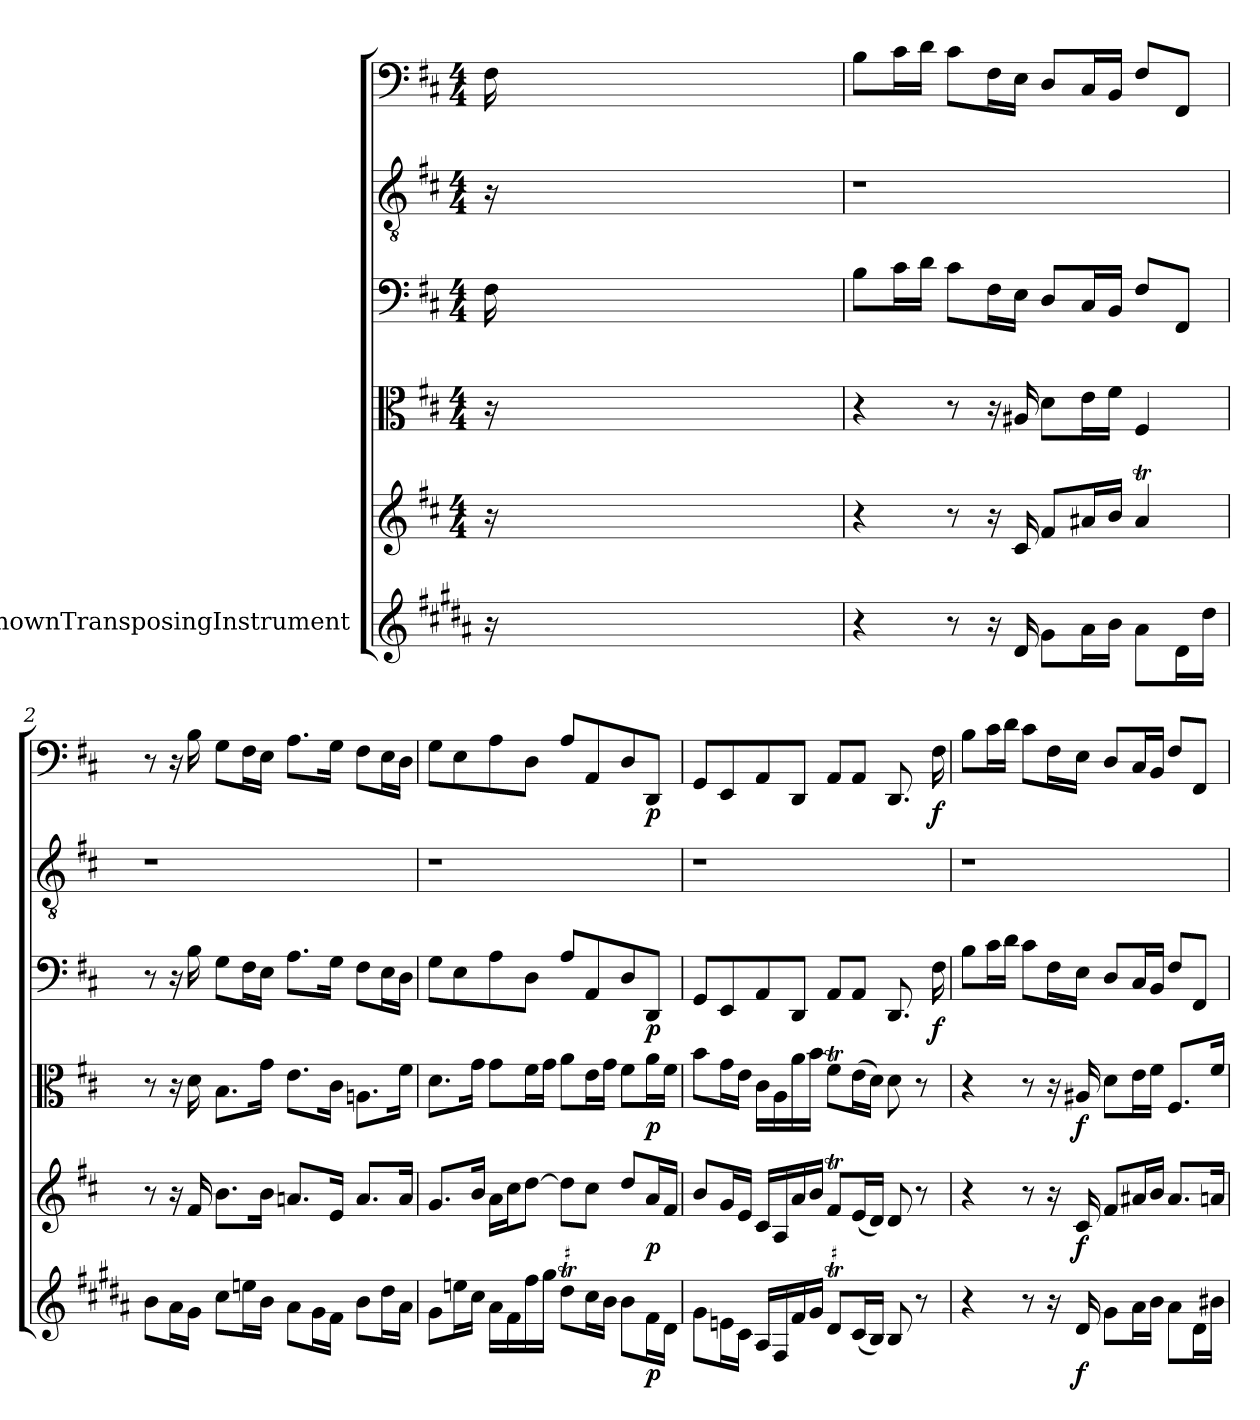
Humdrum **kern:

**kern	**dynam	**kern	**dynam	**kern	**dynam	**kern	**dynam	**kern	**kern	**dynam
*part6	*part6	*part5	*part5	*part4	*part4	*part3	*part3	*part2	*part1	*part1
*staff6	*staff6	*staff5	*staff5	*staff4	*staff4	*staff3	*staff3	*staff2	*staff1	*staff1
*I"UnknownTransposingInstrument	*	*	*	*	*	*	*	*	*	*
*clefG2	*	*clefG2	*	*clefC3	*	*clefF4	*	*clefGv2	*clefF4	*
*ITrd-2c-3	*	*	*	*	*	*	*	*	*	*
*k[f#c#]	*	*k[f#c#]	*	*k[f#c#]	*	*k[f#c#]	*	*k[f#c#]	*k[f#c#]	*
*	*	*M4/4	*	*M4/4	*	*M4/4	*	*M4/4	*M4/4	*
=	=	=	=	=	=	=	=	=	=	=
16r	.	16r	.	16r	.	16F#\	.	16r	16F#\	.
2ryy	.	2ryy	.	2ryy	.	2ryy	.	2ryy	2ryy	.
32ryy	.	32ryy	.	32ryy	.	32ryy	.	32ryy	32ryy	.
32ryy	.	32ryy	.	32ryy	.	32ryy	.	32ryy	32ryy	.
32ryy	.	32ryy	.	32ryy	.	32ryy	.	32ryy	32ryy	.
32ryy	.	32ryy	.	32ryy	.	32ryy	.	32ryy	32ryy	.
32ryy	.	32ryy	.	32ryy	.	32ryy	.	32ryy	32ryy	.
32ryy	.	32ryy	.	32ryy	.	32ryy	.	32ryy	32ryy	.
32ryy	.	32ryy	.	32ryy	.	32ryy	.	32ryy	32ryy	.
32ryy	.	32ryy	.	32ryy	.	32ryy	.	32ryy	32ryy	.
32ryy	.	32ryy	.	32ryy	.	32ryy	.	32ryy	32ryy	.
32ryy	.	32ryy	.	32ryy	.	32ryy	.	32ryy	32ryy	.
32ryy	.	32ryy	.	32ryy	.	32ryy	.	32ryy	32ryy	.
32ryy	.	32ryy	.	32ryy	.	32ryy	.	32ryy	32ryy	.
32ryy	.	32ryy	.	32ryy	.	32ryy	.	32ryy	32ryy	.
32ryy	.	32ryy	.	32ryy	.	32ryy	.	32ryy	32ryy	.
=1	=1	=1	=1	=1	=1	=1	=1	=1	=1	=1
4r	.	4r	.	4r	.	8B\L	.	1r	8B\L	.
.	.	.	.	.	.	16c#\L	.	.	16c#\L	.
.	.	.	.	.	.	16d\JJ	.	.	16d\JJ	.
8r	.	8r	.	8r	.	8c#\L	.	.	8c#\L	.
16r	.	16r	.	16r	.	16F#\L	.	.	16F#\L	.
16f#/	.	16c#/	.	16A#X/	.	16E\JJ	.	.	16E\JJ	.
8b\L	.	8f#/L	.	8d\L	.	8D/L	.	.	8D/L	.
16cc#\L	.	16a#X/L	.	16e\L	.	16C#/L	.	.	16C#/L	.
16dd\JJ	.	16b/JJ	.	16f#\JJ	.	16BB/JJ	.	.	16BB/JJ	.
8cc#\L	.	4a#t/	.	4F#/	.	8F#/L	.	.	8F#/L	.
16f#\L	.	.	.	.	.	8FF#/J	.	.	8FF#/J	.
16ff#\JJ	.	.	.	.	.	.	.	.	.	.
=2	=2	=2	=2	=2	=2	=2	=2	=2	=2	=2
8dd\L	.	8r	.	8r	.	8r	.	1r	8r	.
16cc#\L	.	16r	.	16r	.	16r	.	.	16r	.
16b\JJ	.	16f#/	.	16d\	.	16B\	.	.	16B\	.
8ee\L	.	8.b\L	.	8.B\L	.	8G\L	.	.	8G\L	.
16ggn\L	.	.	.	.	.	16F#\L	.	.	16F#\L	.
16dd\JJ	.	16b\Jk	.	16g\Jk	.	16E\JJ	.	.	16E\JJ	.
8cc#\L	.	8.an/L	.	8.e\L	.	8.A\L	.	.	8.A\L	.
16b\L	.	.	.	.	.	.	.	.	.	.
16a\JJ	.	16e/Jk	.	16c#\Jk	.	16G\Jk	.	.	16G\Jk	.
8dd\L	.	8.a/L	.	8.An\L	.	8F#\L	.	.	8F#\L	.
16ff#\L	.	.	.	.	.	16E\L	.	.	16E\L	.
16cc#\JJ	.	16a/Jk	.	16f#\Jk	.	16D\JJ	.	.	16D\JJ	.
=3	=3	=3	=3	=3	=3	=3	=3	=3	=3	=3
8b\L	.	8.g/L	.	8.d\L	.	8G\L	.	1r	8G\L	.
16ggn\L	.	.	.	.	.	8E\	.	.	8E\	.
16ee\JJ	.	16b/Jk	.	16g\Jk	.	.	.	.	.	.
16cc#\LL	.	16a\LL	.	8g\L	.	8A\	.	.	8A\	.
16a\	.	16cc#\J	.	.	.	.	.	.	.	.
16aa\	.	[8dd\J	.	16f#\L	.	8D\J	.	.	8D\J	.
16bb\JJ	.	.	.	16g\JJ	.	.	.	.	.	.
!LO:TR:acc=#	!	!	!	!	!	!	!	!	!	!
8ff#T\L	.	8dd\L]	.	8a\L	.	8A/L	.	.	8A/L	.
16ee\L	.	8cc#\J	.	16e\L	.	8AA/	.	.	8AA/	.
16dd\JJ	.	.	.	16g\JJ	.	.	.	.	.	.
8dd\L	.	8dd/L	.	8f#\L	.	8D/	.	.	8D/	.
16a\L	p	16a/L	p	16a\L	p	8DD/J	p	.	8DD/J	p
16f#\JJ	.	16f#/JJ	.	16f#\JJ	.	.	.	.	.	.
=4	=4	=4	=4	=4	=4	=4	=4	=4	=4	=4
8b\L	.	8b/L	.	8b\L	.	8GG/L	.	1r	8GG/L	.
16gn\L	.	16g/L	.	16g\L	.	8EE/	.	.	8EE/	.
16e\JJ	.	16e/JJ	.	16e\JJ	.	.	.	.	.	.
16c#/LL	.	16c#/LL	.	16c#\LL	.	8AA/	.	.	8AA/	.
16A/	.	16A/	.	16A\	.	.	.	.	.	.
16a/	.	16a/	.	16a\	.	8DD/J	.	.	8DD/J	.
16b/JJ	.	16b/JJ	.	16b\JJ	.	.	.	.	.	.
!LO:TR:acc=#	!	!	!	!	!	!	!	!	!	!
8f#T/L	.	8f#t/L	.	8f#t\L	.	8AA/L	.	.	8AA/L	.
(16e/L	.	(16e/L	.	(16e\L	.	8AA/J	.	.	8AA/J	.
16d/JJ)	.	16d/JJ)	.	16d\JJ)	.	.	.	.	.	.
8d/	.	8d/	.	8d\	.	8.DD/	.	.	8.DD/	.
8r	.	8r	.	8r	.	.	.	.	.	.
.	.	.	.	.	.	16F#\	f	.	16F#\	f
=5	=5	=5	=5	=5	=5	=5	=5	=5	=5	=5
4r	.	4r	.	4r	.	8B\L	.	1r	8B\L	.
.	.	.	.	.	.	16c#\L	.	.	16c#\L	.
.	.	.	.	.	.	16d\JJ	.	.	16d\JJ	.
8r	.	8r	.	8r	.	8c#\L	.	.	8c#\L	.
16r	.	16r	.	16r	.	16F#\L	.	.	16F#\L	.
16f#/	f	16c#/	f	16A#X/	f	16E\JJ	.	.	16E\JJ	.
8b\L	.	8f#/L	.	8d\L	.	8D/L	.	.	8D/L	.
16cc#\L	.	16a#X/L	.	16e\L	.	16C#/L	.	.	16C#/L	.
16dd\JJ	.	16b/JJ	.	16f#\JJ	.	16BB/JJ	.	.	16BB/JJ	.
8cc#\L	.	8.a#/L	.	8.F#/L	.	8F#/L	.	.	8F#/L	.
16f#\L	.	.	.	.	.	8FF#/J	.	.	8FF#/J	.
16dd#X\JJ	.	16an/Jk	.	16f#/Jk	.	.	.	.	.	.
=	=	=	=	=	=	=	=	=	=	=
*-	*-	*-	*-	*-	*-	*-	*-	*-	*-	*-
